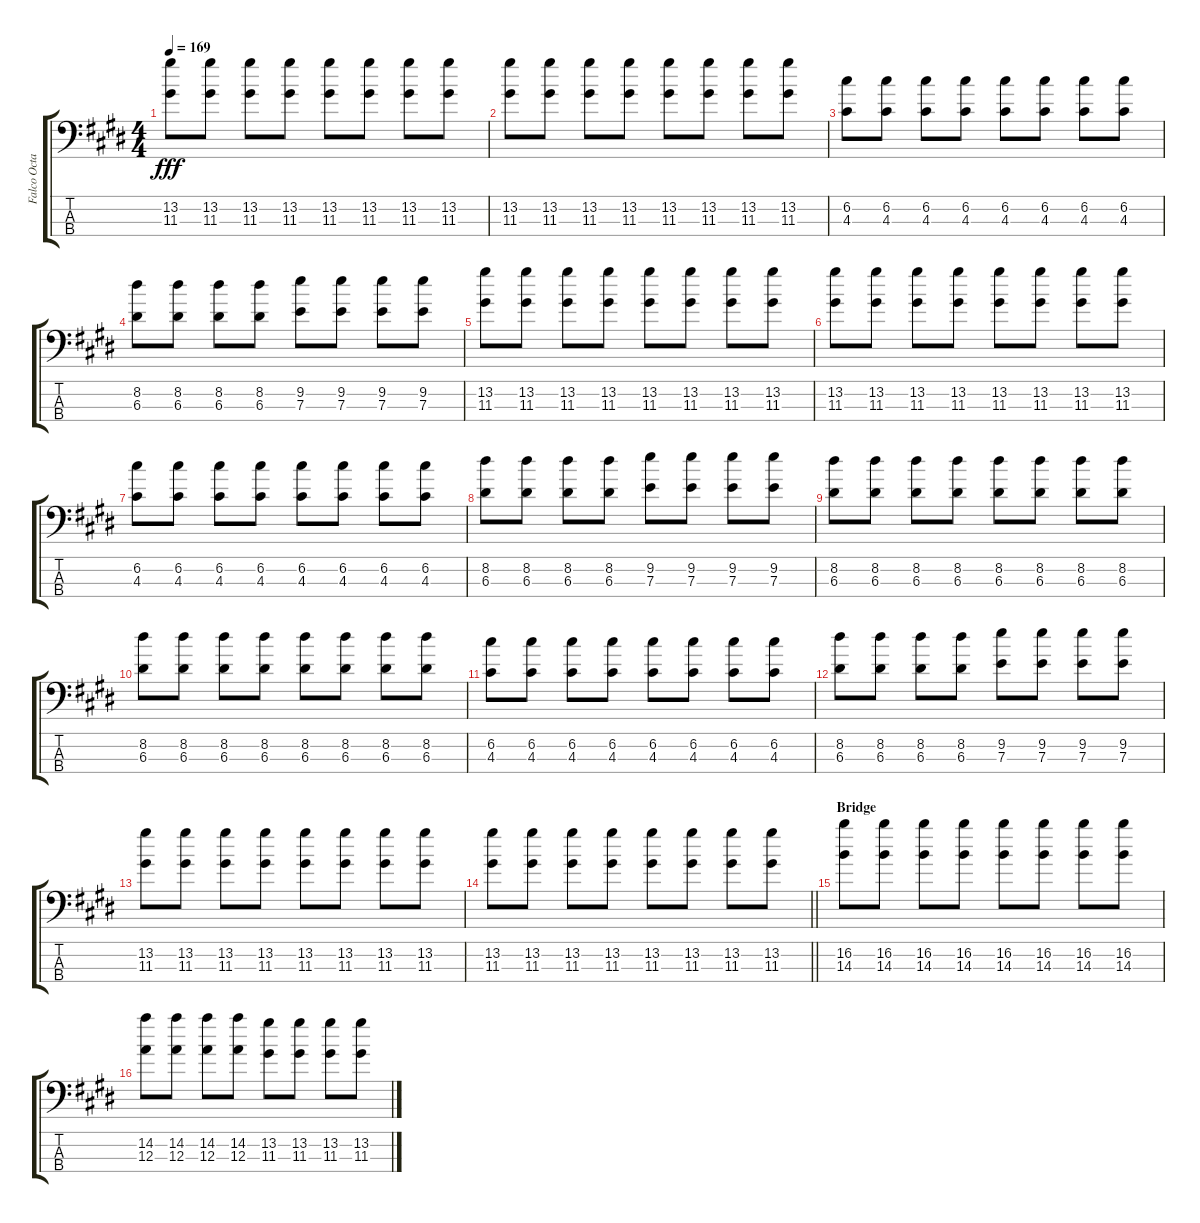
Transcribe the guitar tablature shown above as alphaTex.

\track ("Falco Octave" "Falco Octa") {instrument overdrivenguitar}
\staff {score tabs}
\tuning (E4 G3 A2 A1) {hide}
\ts (4 4)
\tempo 169
\clef f4
\ks c#minor
(13.2 11.3).8{dy fff} (13.2 11.3).8 (13.2 11.3).8 (13.2 11.3).8 (13.2 11.3).8 (13.2 11.3).8 (13.2 11.3).8 (13.2 11.3).8 |
(13.2 11.3).8 (13.2 11.3).8 (13.2 11.3).8 (13.2 11.3).8 (13.2 11.3).8 (13.2 11.3).8 (13.2 11.3).8 (13.2 11.3).8 |
(6.2 4.3).8 (6.2 4.3).8 (6.2 4.3).8 (6.2 4.3).8 (6.2 4.3).8 (6.2 4.3).8 (6.2 4.3).8 (6.2 4.3).8 |
(8.2 6.3).8 (8.2 6.3).8 (8.2 6.3).8 (8.2 6.3).8 (9.2 7.3).8 (9.2 7.3).8 (9.2 7.3).8 (9.2 7.3).8 |
(13.2 11.3).8 (13.2 11.3).8 (13.2 11.3).8 (13.2 11.3).8 (13.2 11.3).8 (13.2 11.3).8 (13.2 11.3).8 (13.2 11.3).8 |
(13.2 11.3).8 (13.2 11.3).8 (13.2 11.3).8 (13.2 11.3).8 (13.2 11.3).8 (13.2 11.3).8 (13.2 11.3).8 (13.2 11.3).8 |
(6.2 4.3).8 (6.2 4.3).8 (6.2 4.3).8 (6.2 4.3).8 (6.2 4.3).8 (6.2 4.3).8 (6.2 4.3).8 (6.2 4.3).8 |
(8.2 6.3).8 (8.2 6.3).8 (8.2 6.3).8 (8.2 6.3).8 (9.2 7.3).8 (9.2 7.3).8 (9.2 7.3).8 (9.2 7.3).8 |
(8.2 6.3).8 (8.2 6.3).8 (8.2 6.3).8 (8.2 6.3).8 (8.2 6.3).8 (8.2 6.3).8 (8.2 6.3).8 (8.2 6.3).8 |
(8.2 6.3).8 (8.2 6.3).8 (8.2 6.3).8 (8.2 6.3).8 (8.2 6.3).8 (8.2 6.3).8 (8.2 6.3).8 (8.2 6.3).8 |
(6.2 4.3).8 (6.2 4.3).8 (6.2 4.3).8 (6.2 4.3).8 (6.2 4.3).8 (6.2 4.3).8 (6.2 4.3).8 (6.2 4.3).8 |
(8.2 6.3).8 (8.2 6.3).8 (8.2 6.3).8 (8.2 6.3).8 (9.2 7.3).8 (9.2 7.3).8 (9.2 7.3).8 (9.2 7.3).8 |
(13.2 11.3).8 (13.2 11.3).8 (13.2 11.3).8 (13.2 11.3).8 (13.2 11.3).8 (13.2 11.3).8 (13.2 11.3).8 (13.2 11.3).8 |
\barLineRight lightlight
(13.2 11.3).8 (13.2 11.3).8 (13.2 11.3).8 (13.2 11.3).8 (13.2 11.3).8 (13.2 11.3).8 (13.2 11.3).8 (13.2 11.3).8 |
\section ("" "Bridge")
(16.2 14.3).8 (16.2 14.3).8 (16.2 14.3).8 (16.2 14.3).8 (16.2 14.3).8 (16.2 14.3).8 (16.2 14.3).8 (16.2 14.3).8 |
(14.2 12.3).8 (14.2 12.3).8 (14.2 12.3).8 (14.2 12.3).8 (13.2 11.3).8 (13.2 11.3).8 (13.2 11.3).8 (13.2 11.3).8
